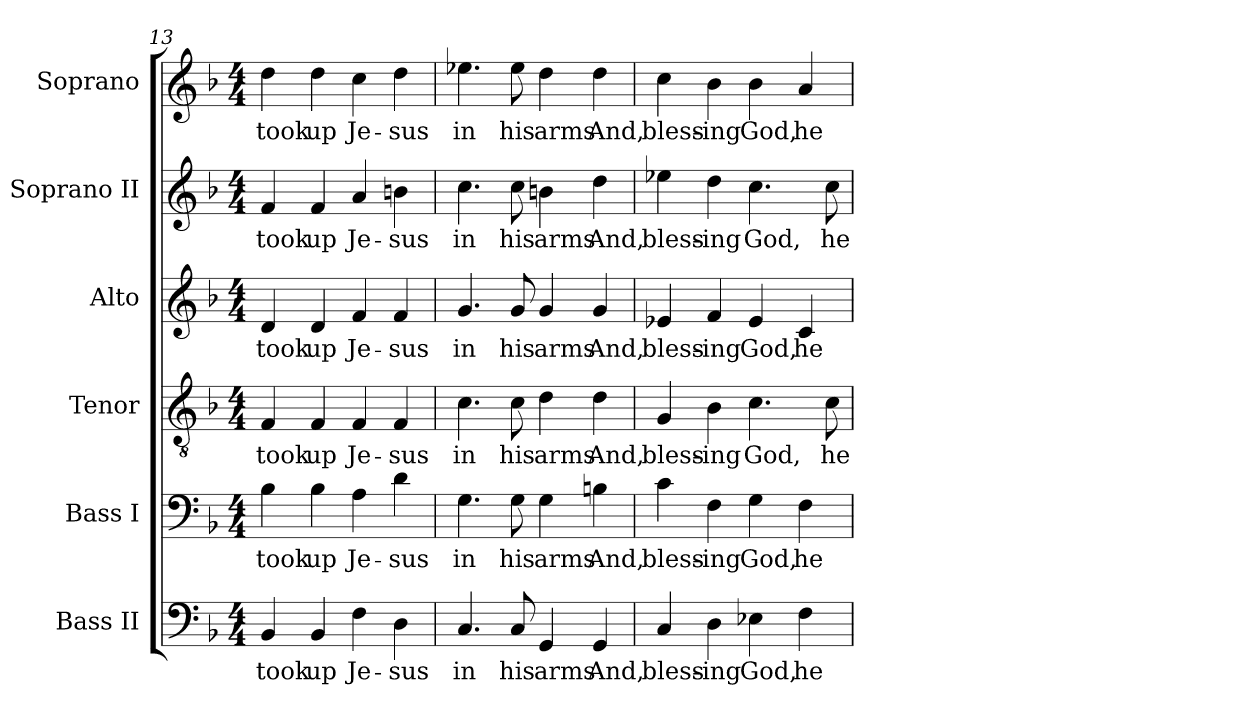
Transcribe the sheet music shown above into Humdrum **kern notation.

**kern	**text	**kern	**text	**kern	**text	**kern	**text	**kern	**text	**kern	**text
*part6	*part6	*part5	*part5	*part4	*part4	*part3	*part3	*part2	*part2	*part1	*part1
*staff6	*staff6	*staff5	*staff5	*staff4	*staff4	*staff3	*staff3	*staff2	*staff2	*staff1	*staff1
*I"Bass II	*	*I"Bass I	*	*I"Tenor	*	*I"Alto	*	*I"Soprano  II	*	*I"Soprano	*
*I'B II	*	*I'B I	*	*I'T	*	*I'A	*	*I'S II	*	*	*
*clefF4	*	*clefF4	*	*clefGv2	*	*clefG2	*	*clefG2	*	*clefG2	*
*	*	*	*	*ITrd7c12	*	*	*	*	*	*	*
*k[b-]	*	*k[b-]	*	*k[b-]	*	*k[b-]	*	*k[b-]	*	*k[b-]	*
*F:	*	*F:	*	*F:	*	*F:	*	*F:	*	*F:	*
*M4/4	*	*M4/4	*	*M4/4	*	*M4/4	*	*M4/4	*	*M4/4	*
=13	=13	=13	=13	=13	=13	=13	=13	=13	=13	=13	=13
!	!LO:LY:b:color=#000000	!	!	!	!	!	!	!	!	!	!
!	!	!	!LO:LY:b:color=#000000	!	!	!	!	!	!	!	!
!	!	!	!	!	!LO:LY:b:color=#000000	!	!	!	!	!	!
!	!	!	!	!	!	!	!LO:LY:b:color=#000000	!	!	!	!
!	!	!	!	!	!	!	!	!	!LO:LY:b:color=#000000	!	!
!	!	!	!	!	!	!	!	!	!	!	!LO:LY:b:color=#000000
4BB-i/	took	4B-i\	took	4FFi/	took	4di/	took	4fi/	took	4ddi\	took
!	!LO:LY:b:color=#000000	!	!	!	!	!	!	!	!	!	!
!	!	!	!LO:LY:b:color=#000000	!	!	!	!	!	!	!	!
!	!	!	!	!	!LO:LY:b:color=#000000	!	!	!	!	!	!
!	!	!	!	!	!	!	!LO:LY:b:color=#000000	!	!	!	!
!	!	!	!	!	!	!	!	!	!LO:LY:b:color=#000000	!	!
!	!	!	!	!	!	!	!	!	!	!	!LO:LY:b:color=#000000
4BB-i/	up	4B-i\	up	4FFi/	up	4di/	up	4fi/	up	4ddi\	up
!	!LO:LY:b:color=#000000	!	!	!	!	!	!	!	!	!	!
!	!	!	!LO:LY:b:color=#000000	!	!	!	!	!	!	!	!
!	!	!	!	!	!LO:LY:b:color=#000000	!	!	!	!	!	!
!	!	!	!	!	!	!	!LO:LY:b:color=#000000	!	!	!	!
!	!	!	!	!	!	!	!	!	!LO:LY:b:color=#000000	!	!
!	!	!	!	!	!	!	!	!	!	!	!LO:LY:b:color=#000000
4Fi\	Je-	4Ai\	Je-	4FFi/	Je-	4fi/	Je-	4ai/	Je-	4cci\	Je-
!	!LO:LY:b:color=#000000	!	!	!	!	!	!	!	!	!	!
!	!	!	!LO:LY:b:color=#000000	!	!	!	!	!	!	!	!
!	!	!	!	!	!LO:LY:b:color=#000000	!	!	!	!	!	!
!	!	!	!	!	!	!	!LO:LY:b:color=#000000	!	!	!	!
!	!	!	!	!	!	!	!	!	!LO:LY:b:color=#000000	!	!
!	!	!	!	!	!	!	!	!	!	!	!LO:LY:b:color=#000000
4Di\	-sus	4di\	-sus	4FFi/	-sus	4fi/	-sus	4bni\	-sus	4ddi\	-sus
=14	=14	=14	=14	=14	=14	=14	=14	=14	=14	=14	=14
!	!LO:LY:b:color=#000000	!	!	!	!	!	!	!	!	!	!
!	!	!	!LO:LY:b:color=#000000	!	!	!	!	!	!	!	!
!	!	!	!	!	!LO:LY:b:color=#000000	!	!	!	!	!	!
!	!	!	!	!	!	!	!LO:LY:b:color=#000000	!	!	!	!
!	!	!	!	!	!	!	!	!	!LO:LY:b:color=#000000	!	!
!	!	!	!	!	!	!	!	!	!	!	!LO:LY:b:color=#000000
4.Ci/	in	4.Gi\	in	4.Ci\	in	4.gi/	in	4.cci\	in	4.ee-Xi\	in
!	!LO:LY:b:color=#000000	!	!	!	!	!	!	!	!	!	!
!	!	!	!LO:LY:b:color=#000000	!	!	!	!	!	!	!	!
!	!	!	!	!	!LO:LY:b:color=#000000	!	!	!	!	!	!
!	!	!	!	!	!	!	!LO:LY:b:color=#000000	!	!	!	!
!	!	!	!	!	!	!	!	!	!LO:LY:b:color=#000000	!	!
!	!	!	!	!	!	!	!	!	!	!	!LO:LY:b:color=#000000
8Ci/	his	8Gi\	his	8Ci\	his	8gi/	his	8cci\	his	8ee-i\	his
!	!LO:LY:b:color=#000000	!	!	!	!	!	!	!	!	!	!
!	!	!	!LO:LY:b:color=#000000	!	!	!	!	!	!	!	!
!	!	!	!	!	!LO:LY:b:color=#000000	!	!	!	!	!	!
!	!	!	!	!	!	!	!LO:LY:b:color=#000000	!	!	!	!
!	!	!	!	!	!	!	!	!	!LO:LY:b:color=#000000	!	!
!	!	!	!	!	!	!	!	!	!	!	!LO:LY:b:color=#000000
4GGi/	arms	4Gi\	arms	4Di\	arms	4gi/	arms	4bni\	arms	4ddi\	arms
!	!LO:LY:b:color=#000000	!	!	!	!	!	!	!	!	!	!
!	!	!	!LO:LY:b:color=#000000	!	!	!	!	!	!	!	!
!	!	!	!	!	!LO:LY:b:color=#000000	!	!	!	!	!	!
!	!	!	!	!	!	!	!LO:LY:b:color=#000000	!	!	!	!
!	!	!	!	!	!	!	!	!	!LO:LY:b:color=#000000	!	!
!	!	!	!	!	!	!	!	!	!	!	!LO:LY:b:color=#000000
4GGi/	And,	4Bni\	And,	4Di\	And,	4gi/	And,	4ddi\	And,	4ddi\	And,
=15	=15	=15	=15	=15	=15	=15	=15	=15	=15	=15	=15
!	!LO:LY:b:color=#000000	!	!	!	!	!	!	!	!	!	!
!	!	!	!LO:LY:b:color=#000000	!	!	!	!	!	!	!	!
!	!	!	!	!	!LO:LY:b:color=#000000	!	!	!	!	!	!
!	!	!	!	!	!	!	!LO:LY:b:color=#000000	!	!	!	!
!	!	!	!	!	!	!	!	!	!LO:LY:b:color=#000000	!	!
!	!	!	!	!	!	!	!	!	!	!	!LO:LY:b:color=#000000
4Ci/	bless-	4ci\	bless-	4GGi/	bless-	4e-Xi/	bless-	4ee-Xi\	bless-	4cci\	bless-
!	!LO:LY:b:color=#000000	!	!	!	!	!	!	!	!	!	!
!	!	!	!LO:LY:b:color=#000000	!	!	!	!	!	!	!	!
!	!	!	!	!	!LO:LY:b:color=#000000	!	!	!	!	!	!
!	!	!	!	!	!	!	!LO:LY:b:color=#000000	!	!	!	!
!	!	!	!	!	!	!	!	!	!LO:LY:b:color=#000000	!	!
!	!	!	!	!	!	!	!	!	!	!	!LO:LY:b:color=#000000
4Di\	-ing	4Fi\	-ing	4BB-i\	-ing	4fi/	-ing	4ddi\	-ing	4b-i\	-ing
!	!LO:LY:b:color=#000000	!	!	!	!	!	!	!	!	!	!
!	!	!	!LO:LY:b:color=#000000	!	!	!	!	!	!	!	!
!	!	!	!	!	!LO:LY:b:color=#000000	!	!	!	!	!	!
!	!	!	!	!	!	!	!LO:LY:b:color=#000000	!	!	!	!
!	!	!	!	!	!	!	!	!	!LO:LY:b:color=#000000	!	!
!	!	!	!	!	!	!	!	!	!	!	!LO:LY:b:color=#000000
4E-Xi\	God,	4Gi\	God,	4.Ci\	God,	4e-i/	God,	4.cci\	God,	4b-i\	God,
!	!LO:LY:b:color=#000000	!	!	!	!	!	!	!	!	!	!
!	!	!	!LO:LY:b:color=#000000	!	!	!	!	!	!	!	!
!	!	!	!	!	!	!	!LO:LY:b:color=#000000	!	!	!	!
!	!	!	!	!	!	!	!	!	!	!	!LO:LY:b:color=#000000
4Fi\	he	4Fi\	he	.	.	4ci/	he	.	.	4ai/	he
!	!	!	!	!	!LO:LY:b:color=#000000	!	!	!	!	!	!
!	!	!	!	!	!	!	!	!	!LO:LY:b:color=#000000	!	!
.	.	.	.	8Ci\	he	.	.	8cci\	he	.	.
=	=	=	=	=	=	=	=	=	=	=	=
*-	*-	*-	*-	*-	*-	*-	*-	*-	*-	*-	*-
